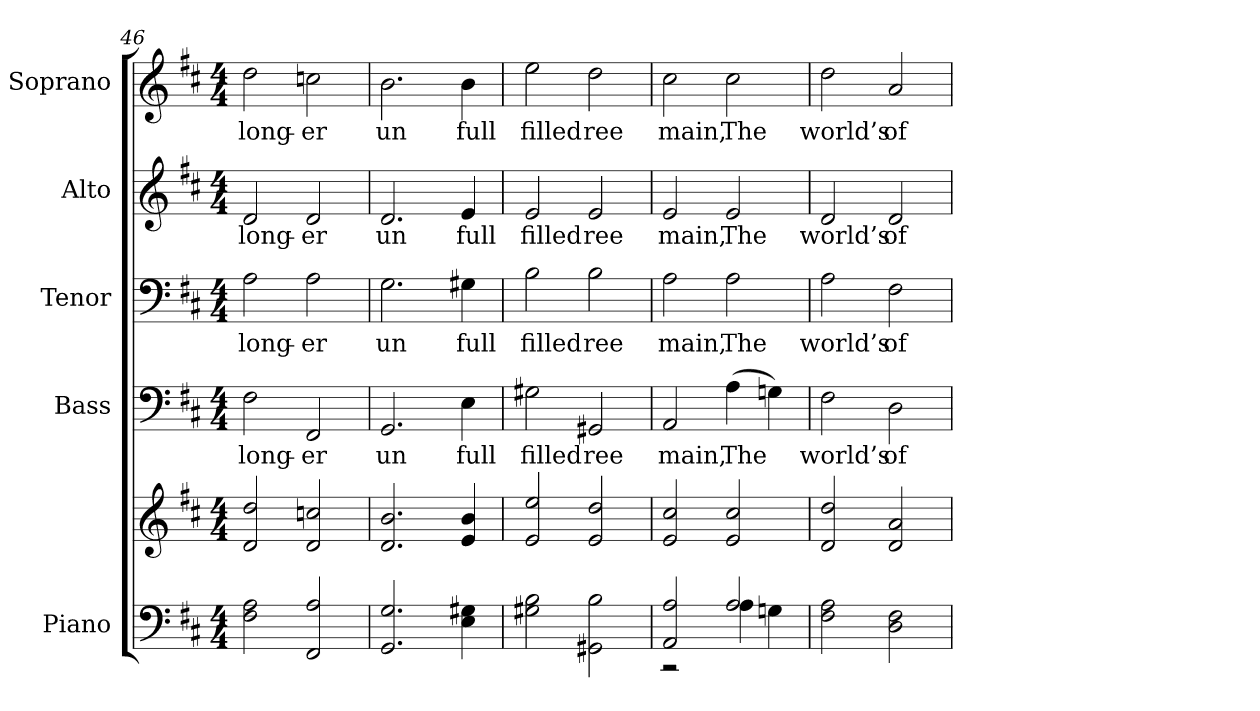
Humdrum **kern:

**kern	**kern	**kern	**text	**kern	**text	**kern	**text	**kern	**text
*part5	*part5	*part4	*part4	*part3	*part3	*part2	*part2	*part1	*part1
*staff6	*staff5	*staff4	*staff4	*staff3	*staff3	*staff2	*staff2	*staff1	*staff1
*I"Piano	*	*I"Bass	*	*I"Tenor	*	*I"Alto	*	*I"Soprano	*
*I'Pno.	*	*I'B.	*	*I'T.	*	*I'A.	*	*I'S.	*
*clefF4	*clefG2	*clefF4	*	*clefF4	*	*clefG2	*	*clefG2	*
*k[f#c#]	*k[f#c#]	*k[f#c#]	*	*k[f#c#]	*	*k[f#c#]	*	*k[f#c#]	*
*D:	*D:	*D:	*	*D:	*	*D:	*	*D:	*
*M4/4	*M4/4	*M4/4	*	*M4/4	*	*M4/4	*	*M4/4	*
=46	=46	=46	=46	=46	=46	=46	=46	=46	=46
!	!	!	!LO:LY:b:color=#000000	!	!	!	!	!	!
!	!	!	!	!	!LO:LY:b:color=#000000	!	!	!	!
!	!	!	!	!	!	!	!LO:LY:b:color=#000000	!	!
!	!	!	!	!	!	!	!	!	!LO:LY:b:color=#000000
2F#i\ 2Ai	2di/ 2ddi	2F#i\	long-	2Ai\	long-	2di/	long-	2ddi\	long-
!	!	!	!LO:LY:b:color=#000000	!	!	!	!	!	!
!	!	!	!	!	!LO:LY:b:color=#000000	!	!	!	!
!	!	!	!	!	!	!	!LO:LY:b:color=#000000	!	!
!	!	!	!	!	!	!	!	!	!LO:LY:b:color=#000000
2FF#i/ 2Ai	2di/ 2ccni	2FF#i/	-er	2Ai\	-er	2di/	-er	2ccni\	-er
=47	=47	=47	=47	=47	=47	=47	=47	=47	=47
!	!	!	!LO:LY:b:color=#000000	!	!	!	!	!	!
!	!	!	!	!	!LO:LY:b:color=#000000	!	!	!	!
!	!	!	!	!	!	!	!LO:LY:b:color=#000000	!	!
!	!	!	!	!	!	!	!	!	!LO:LY:b:color=#000000
2.GGi/ 2.Gi	2.di/ 2.bi	2.GGi/	un	2.Gi\	un	2.di/	un	2.bi\	un
!	!	!	!LO:LY:b:color=#000000	!	!	!	!	!	!
!	!	!	!	!	!LO:LY:b:color=#000000	!	!	!	!
!	!	!	!	!	!	!	!LO:LY:b:color=#000000	!	!
!	!	!	!	!	!	!	!	!	!LO:LY:b:color=#000000
4Ei\ 4G#Xi	4ei/ 4bi	4Ei\	full	4G#Xi\	full	4ei/	full	4bi\	full
!!LO:PB:g=z
=48	=48	=48	=48	=48	=48	=48	=48	=48	=48
!	!	!	!LO:LY:b:color=#000000	!	!	!	!	!	!
!	!	!	!	!	!LO:LY:b:color=#000000	!	!	!	!
!	!	!	!	!	!	!	!LO:LY:b:color=#000000	!	!
!	!	!	!	!	!	!	!	!	!LO:LY:b:color=#000000
2G#Xi\ 2Bi	2ei/ 2eei	2G#Xi\	filled	2Bi\	filled	2ei/	filled	2eei\	filled
!	!	!	!LO:LY:b:color=#000000	!	!	!	!	!	!
!	!	!	!	!	!LO:LY:b:color=#000000	!	!	!	!
!	!	!	!	!	!	!	!LO:LY:b:color=#000000	!	!
!	!	!	!	!	!	!	!	!	!LO:LY:b:color=#000000
2GG#Xi\ 2Bi	2ei/ 2ddi	2GG#Xi/	ree	2Bi\	ree	2ei/	ree	2ddi\	ree
=49	=49	=49	=49	=49	=49	=49	=49	=49	=49
*^	*	*	*	*	*	*	*	*	*
!	!	!	!	!LO:LY:b:color=#000000	!	!	!	!	!	!
!	!	!	!	!	!	!LO:LY:b:color=#000000	!	!	!	!
!	!	!	!	!	!	!	!	!LO:LY:b:color=#000000	!	!
!	!	!	!	!	!	!	!	!	!	!LO:LY:b:color=#000000
2AAi/ 2Ai	2r	2ei/ 2cc#i	2AAi/	main,	2Ai\	main,	2ei/	main,	2cc#i\	main,
!	!	!	!	!LO:LY:b:color=#000000	!	!	!	!	!	!
!	!	!	!	!	!	!LO:LY:b:color=#000000	!	!	!	!
!	!	!	!	!	!	!	!	!LO:LY:b:color=#000000	!	!
!	!	!	!	!	!	!	!	!	!	!LO:LY:b:color=#000000
2Ai/	4Ai\	2ei/ 2cc#i	(4Ai\	The	2Ai\	The	2ei/	The	2cc#i\	The
.	4Gni\	.	4Gni\)	.	.	.	.	.	.	.
*v	*v	*	*	*	*	*	*	*	*	*
=50	=50	=50	=50	=50	=50	=50	=50	=50	=50
*^	*	*	*	*	*	*	*	*	*
!	!	!	!	!LO:LY:b:color=#000000	!	!	!	!	!	!
*v	*v	*	*	*	*	*	*	*	*	*
*^	*	*	*	*	*	*	*	*	*
!	!	!	!	!	!	!LO:LY:b:color=#000000	!	!	!	!
*v	*v	*	*	*	*	*	*	*	*	*
*^	*	*	*	*	*	*	*	*	*
!	!	!	!	!	!	!	!	!LO:LY:b:color=#000000	!	!
*v	*v	*	*	*	*	*	*	*	*	*
*^	*	*	*	*	*	*	*	*	*
!	!	!	!	!	!	!	!	!	!	!LO:LY:b:color=#000000
*v	*v	*	*	*	*	*	*	*	*	*
2F#i\ 2Ai	2di/ 2ddi	2F#i\	world’s	2Ai\	world’s	2di/	world’s	2ddi\	world’s
!	!	!	!LO:LY:b:color=#000000	!	!	!	!	!	!
!	!	!	!	!	!LO:LY:b:color=#000000	!	!	!	!
!	!	!	!	!	!	!	!LO:LY:b:color=#000000	!	!
!	!	!	!	!	!	!	!	!	!LO:LY:b:color=#000000
2Di\ 2F#i	2di/ 2ai	2Di\	of-	2F#i\	of-	2di/	of-	2ai/	of-
=	=	=	=	=	=	=	=	=	=
*-	*-	*-	*-	*-	*-	*-	*-	*-	*-
